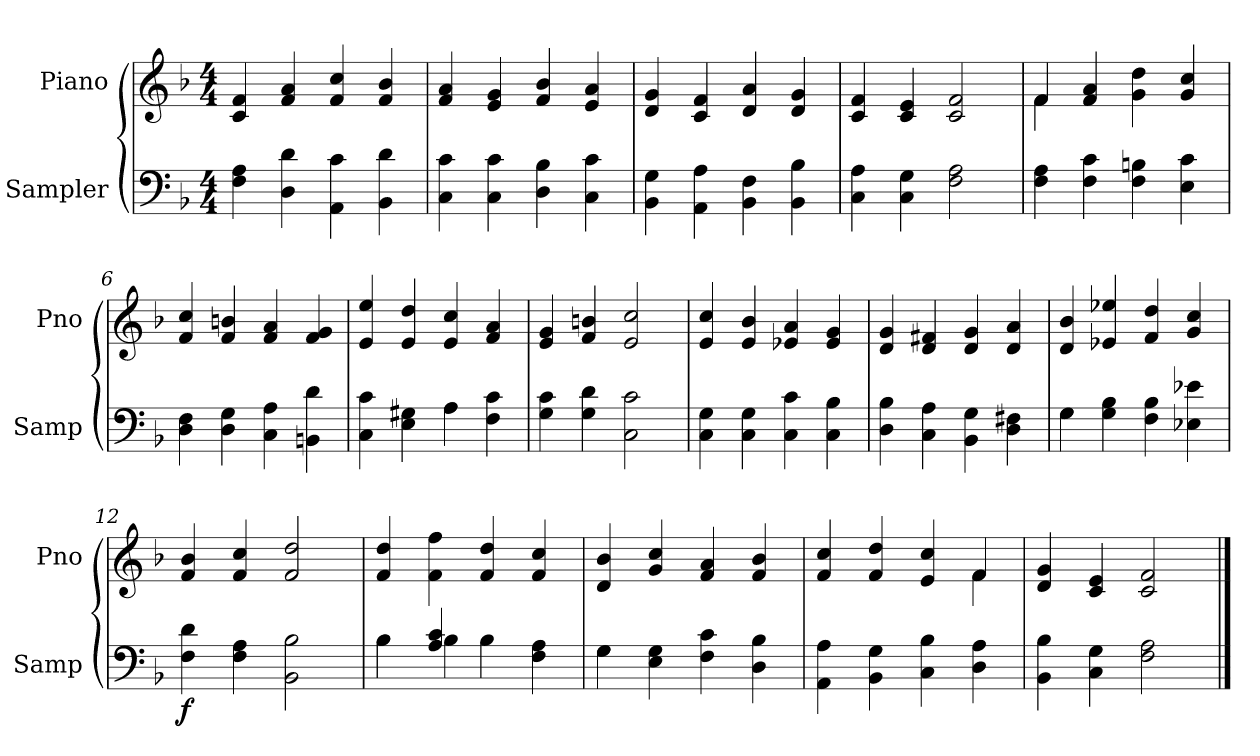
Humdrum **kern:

**kern	**dynam	**kern
*part2	*part2	*part1
*staff2	*staff2	*staff1
*I"Sampler	*	*I"Piano
*I'Samp	*	*I'Pno
*clefF4	*	*clefG2
*k[b-]	*	*k[b-]
*F:	*	*F:
*M4/4	*	*M4/4
=1	=1	=1
4F 4A	.	4c 4f
4D 4d	.	4f 4a
4AA 4c	.	4f 4cc
4BB- 4d	.	4f 4b-
=2	=2	=2
4C 4c	.	4f 4a
4C 4c	.	4e 4g
4D 4B-	.	4f 4b-
4C 4c	.	4e 4a
=3	=3	=3
4BB- 4G	.	4d 4g
4AA 4A	.	4c 4f
4BB- 4F	.	4d 4a
4BB- 4B-	.	4d 4g
=4	=4	=4
4C 4A	.	4c 4f
4C 4G	.	4c 4e
2F 2A	.	2c 2f
=5	=5	=5
*	*	*^
4F 4A	.	4f/	4f
4F 4c	.	4f 4a	2.ryy
4F 4Bn	.	4g 4dd	.
4E 4c	.	4g 4cc	.
*	*	*v	*v
=6	=6	=6
4D 4F	.	4f 4cc
4D 4G	.	4f 4bn
4C 4A	.	4f 4a
4BBn 4d	.	4f 4g
=7	=7	=7
*^	*	*
4C 4c	2ryy	.	4e 4ee
4E 4G#X	.	.	4e 4dd
4A\	4A	.	4e 4cc
4F 4c	4ryy	.	4f 4a
*v	*v	*	*
=8	=8	=8
4G 4c	.	4e 4g
4G 4d	.	4f 4bn
2C 2c	.	2e 2cc
=9	=9	=9
4C 4G	.	4e 4cc
4C 4G	.	4e 4b-
4C 4c	.	4e-X 4a
4C 4B-	.	4e- 4g
=10	=10	=10
4D 4B-	.	4d 4g
4C 4A	.	4d 4f#X
4BB- 4G	.	4d 4g
4D 4F#X	.	4d 4a
=11	=11	=11
*^	*	*
4G\	4G	.	4d 4b-
4G 4B-	2.ryy	.	4e-X 4ee-X
4F 4B-	.	.	4f 4dd
4E-X 4e-X	.	.	4g 4cc
*v	*v	*	*
=12	=12	=12
4F 4d	f	4f 4b-
4F 4A	.	4f 4cc
2BB- 2B-	.	2f 2dd
=13	=13	=13
*^	*	*
4B-\	4B-	.	4f 4dd
4A 4c	4B-	.	4f 4ff
4B-\	2ryy	.	4f 4dd
4F 4A	.	.	4f 4cc
=14	=14	=14	=14
4G\	4G	.	4d 4b-
4E 4G	2.ryy	.	4g 4cc
4F 4c	.	.	4f 4a
4D 4B-	.	.	4f 4b-
*v	*v	*	*
=15	=15	=15
*	*	*^
4AA 4A	.	4f 4cc	2.ryy
4BB- 4G	.	4f 4dd	.
4C 4B-	.	4e 4cc	.
4D 4A	.	4f/	4f
*	*	*v	*v
=16	=16	=16
4BB- 4B-	.	4d 4g
4C 4G	.	4c 4e
2F 2A	.	2c 2f
==	==	==
*-	*-	*-
